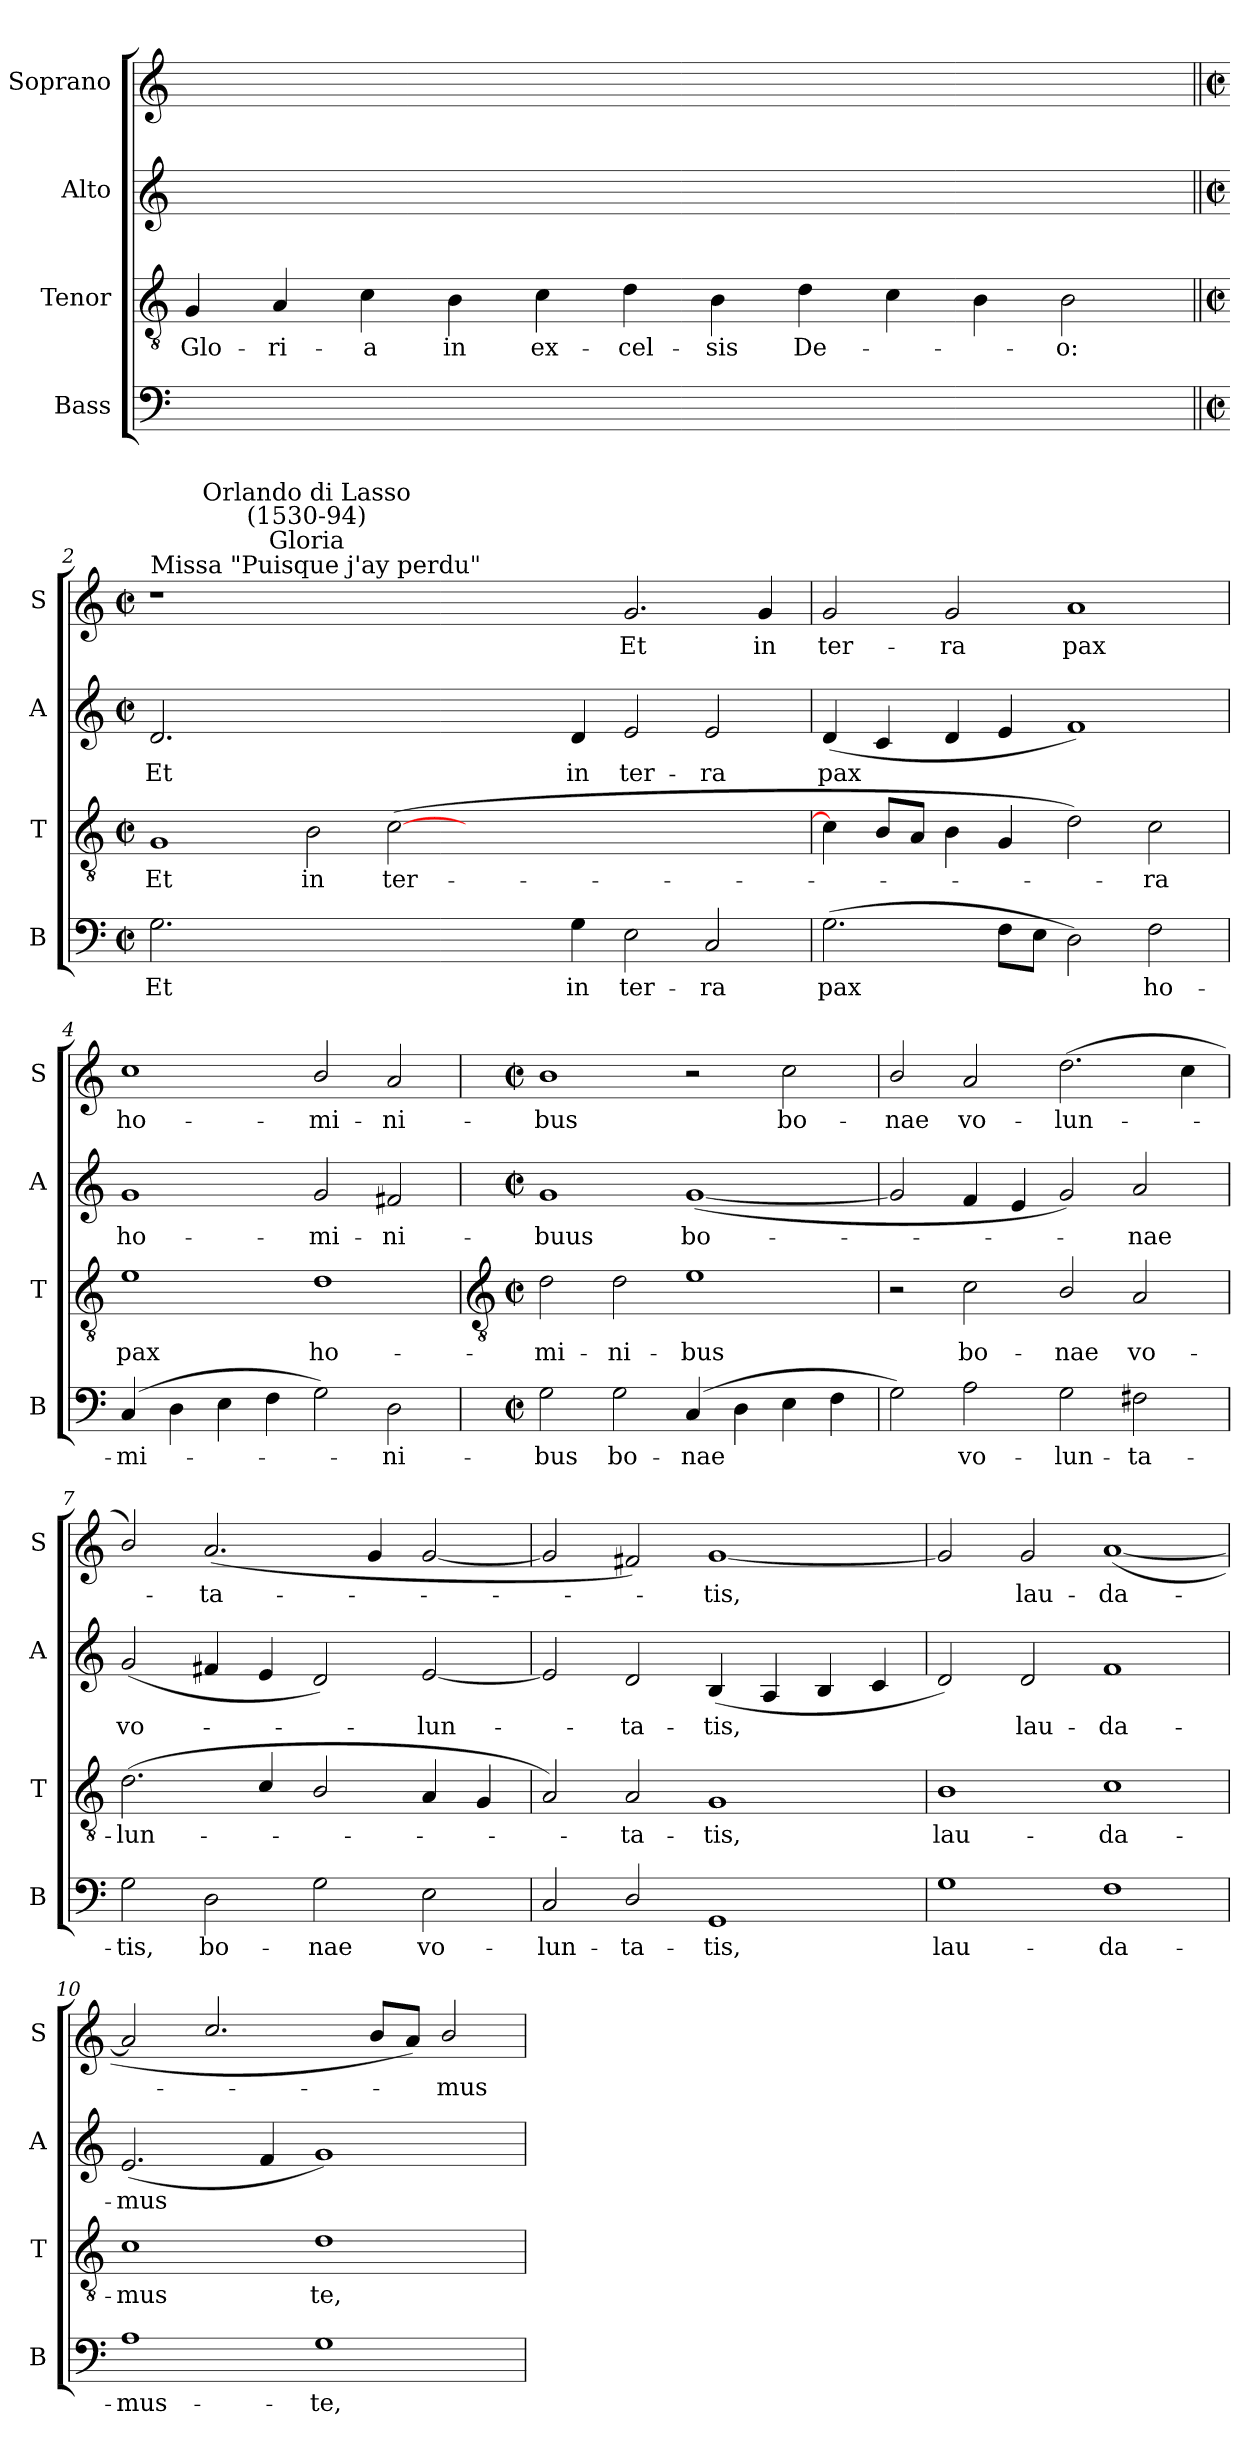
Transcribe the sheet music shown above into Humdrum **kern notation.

**kern	**text	**kern	**text	**kern	**text	**kern	**text
*part4	*part4	*part3	*part3	*part2	*part2	*part1	*part1
*staff4	*staff4	*staff3	*staff3	*staff2	*staff2	*staff1	*staff1
*I"Bass	*	*I"Tenor	*	*I"Alto	*	*I"Soprano	*
*I'B	*	*I'T	*	*I'A	*	*I'S	*
*clefF4	*	*clefGv2	*	*clefG2	*	*clefG2	*
*k[]	*	*k[]	*	*k[]	*	*k[]	*
*C:	*	*C:	*	*C:	*	*C:	*
=1	=1	=1	=1	=1	=1	=1	=1
!	!	!	!LO:LY:b	!	!	!	!
1ryy	.	4G	Glo-	1ryy	.	1ryy	.
!	!	!	!LO:LY:b	!	!	!	!
.	.	4A	-ri-	.	.	.	.
!	!	!	!LO:LY:b	!	!	!	!
.	.	4c	-a	.	.	.	.
!	!	!	!LO:LY:b	!	!	!	!
.	.	4B	in	.	.	.	.
!	!	!	!LO:LY:b	!	!	!	!
0ryy	.	4c	ex-	0ryy	.	0ryy	.
!	!	!	!LO:LY:b	!	!	!	!
.	.	4d	-cel-	.	.	.	.
!	!	!	!LO:LY:b	!	!	!	!
.	.	4B	-sis	.	.	.	.
!	!	!	!LO:LY:b	!	!	!	!
.	.	4d	De-	.	.	.	.
.	.	4c	.	.	.	.	.
.	.	4B	.	.	.	.	.
!	!	!	!LO:LY:b	!	!	!	!
.	.	2B	o:	.	.	.	.
=2||	=2||	=2||	=2||	=2||	=2||	=2||	=2||
*M4/2	*	*M4/2	*	*M4/2	*	*M4/2	*
*met(c|)	*	*met(c|)	*	*met(c|)	*	*met(c|)	*
!	!	!	!	!	!	!LO:TX:a:t=Missa "Puisque j'ay perdu"	!
!	!LO:LY:b	!	!LO:LY:b	!	!LO:LY:b	!	!
2.G	Et	1G	Et	2.d	Et	1r	.
0ryy	.	.	.	0ryy	.	.	.
!	!	!	!	!	!	!LO:TX:a:cj:t=Gloria	!
!	!	!	!	!	!	!LO:TX:a:cj:t=Orlando di Lasso\n(1530-94)	!
!	!	!	!LO:LY:b	!	!	!	!
.	.	2B	in	.	.	0ryy	.
!	!	!	!LO:LY:b	!	!	!	!
.	.	(>[2c	ter-	.	.	.	.
.	.	0ryy	.	.	.	.	.
!	!LO:LY:b	!	!	!	!LO:LY:b	!	!
4G	in	.	.	4d	in	.	.
!	!LO:LY:b	!	!	!	!LO:LY:b	!	!LO:LY:b
2E	ter-	.	.	2e	ter-	2.g	Et
!	!LO:LY:b	!	!	!	!LO:LY:b	!	!
2C	-ra	.	.	2e	-ra	.	.
!	!	!	!	!	!	!	!LO:LY:b
.	.	.	.	.	.	4g	in
=3	=3	=3	=3	=3	=3	=3	=3
!	!LO:LY:b	!	!	!	!LO:LY:b	!	!LO:LY:b
(>2.G	pax	4c]	.	(<4d	pax	2g	ter-
.	.	8BL	.	4c	.	.	.
.	.	8AJ	.	.	.	.	.
!	!	!	!	!	!	!	!LO:LY:b
.	.	4B	.	4d	.	2g	-ra
8FL	.	4G	.	4e	.	.	.
8EJ	.	.	.	.	.	.	.
!	!	!	!	!	!	!	!LO:LY:b
2D)	.	2d)	.	1f)	.	1a	pax
!	!LO:LY:b	!	!LO:LY:b	!	!	!	!
2F	ho-	2c	ra	.	.	.	.
=4	=4	=4	=4	=4	=4	=4	=4
!	!LO:LY:b	!	!LO:LY:b	!	!LO:LY:b	!	!LO:LY:b
(>4C	-mi-	1e	pax	1g	ho-	1cc	ho-
4D	.	.	.	.	.	.	.
4E	.	.	.	.	.	.	.
4F	.	.	.	.	.	.	.
!	!	!	!LO:LY:b	!	!LO:LY:b	!	!LO:LY:b
2G)	.	1d	ho-	2g	-mi-	2b/	-mi-
!	!LO:LY:b	!	!	!	!LO:LY:b	!	!LO:LY:b
2D	ni-	.	.	2f#X	-ni-	2a	-ni-
!!LO:LB:g=z
=5	=5	=5	=5	=5	=5	=5	=5
*	*	*clefGv2	*	*	*	*	*
*M4/2	*	*M4/2	*	*M4/2	*	*M4/2	*
*met(c|)	*	*met(c|)	*	*met(c|)	*	*met(c|)	*
!	!LO:LY:b	!	!LO:LY:b	!	!LO:LY:b	!	!LO:LY:b
2G	-bus	2d	-mi-	1g	-buus	1b	-bus
!	!LO:LY:b	!	!LO:LY:b	!	!	!	!
2G	bo-	2d	-ni-	.	.	.	.
!	!LO:LY:b	!	!LO:LY:b	!	!LO:LY:b	!	!
(>4C	-nae	1e	-bus	(<[1g	bo-	2r	.
4D	.	.	.	.	.	.	.
!	!	!	!	!	!	!	!LO:LY:b
4E	.	.	.	.	.	2cc	bo-
4F	.	.	.	.	.	.	.
=6	=6	=6	=6	=6	=6	=6	=6
!	!	!	!	!	!	!	!LO:LY:b
2G)	.	2r	.	2g]	.	2b/	-nae
!	!LO:LY:b	!	!LO:LY:b	!	!	!	!LO:LY:b
2A	vo-	2c	bo-	4f	.	2a	vo-
.	.	.	.	4e	.	.	.
!	!LO:LY:b	!	!LO:LY:b	!	!	!	!LO:LY:b
2G	-lun-	2B/	-nae	2g)	.	(>2.dd	-lun-
!	!LO:LY:b	!	!LO:LY:b	!	!LO:LY:b	!	!
2F#X	-ta-	2A	vo-	2a	nae	.	.
.	.	.	.	.	.	4cc	.
=7	=7	=7	=7	=7	=7	=7	=7
!	!LO:LY:b	!	!LO:LY:b	!	!LO:LY:b	!	!
2G	-tis,	(<2.d	-lun-	(<2g	vo-	2b/)	.
!	!LO:LY:b	!	!	!	!	!	!LO:LY:b
2D	bo-	.	.	4f#	.	(<2.a	ta-
.	.	4c/	.	4e	.	.	.
!	!LO:LY:b	!	!	!	!	!	!
2G	-nae	2B/	.	2d)	.	.	.
.	.	.	.	.	.	4g	.
!	!LO:LY:b	!	!	!	!LO:LY:b	!	!
2E	vo-	4A	.	[2e	lun-	[2g	.
.	.	4G	.	.	.	.	.
=8	=8	=8	=8	=8	=8	=8	=8
!	!LO:LY:b	!	!	!	!	!	!
2C	-lun-	2A)	.	2e]	.	2g]	.
!	!LO:LY:b	!	!LO:LY:b	!	!LO:LY:b	!	!
2D/	-ta-	2A	ta-	2d	ta-	2f#)	.
!	!LO:LY:b	!	!LO:LY:b	!	!LO:LY:b	!	!LO:LY:b
1GG	-tis,	1G	-tis,	(<4B	-tis,	[1g	tis,
.	.	.	.	4A	.	.	.
.	.	.	.	4B	.	.	.
.	.	.	.	4c	.	.	.
=9	=9	=9	=9	=9	=9	=9	=9
!	!LO:LY:b	!	!LO:LY:b	!	!	!	!
1G	lau-	1B	lau-	2d)	.	2g]	.
!	!	!	!	!	!LO:LY:b	!	!LO:LY:b
.	.	.	.	2d	lau-	2g	lau-
!	!LO:LY:b	!	!LO:LY:b	!	!LO:LY:b	!	!LO:LY:b
1F	-da-	1c	-da-	1f	-da-	(<[1a	-da-
=10	=10	=10	=10	=10	=10	=10	=10
!	!LO:LY:b	!	!LO:LY:b	!	!LO:LY:b	!	!
1A	-mus-	1c	-mus	(<2.e	-mus	2a]	.
.	.	.	.	.	.	2.cc/	.
.	.	.	.	4f	.	.	.
!	!LO:LY:b	!	!LO:LY:b	!	!	!	!
1G	-te,	1d	te,	1g)	.	.	.
.	.	.	.	.	.	8bL	.
.	.	.	.	.	.	8aJ)	.
!	!	!	!	!	!	!	!LO:LY:b
.	.	.	.	.	.	2b/	mus
=	=	=	=	=	=	=	=
*-	*-	*-	*-	*-	*-	*-	*-
